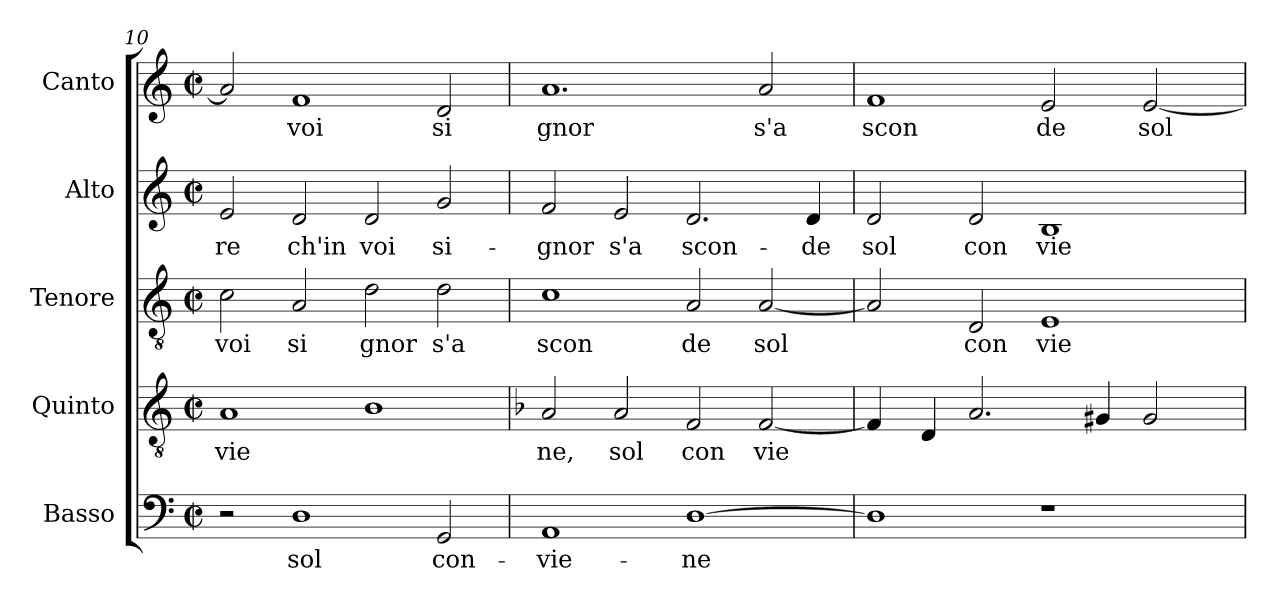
**kern	**text	**kern	**text	**kern	**text	**kern	**text	**kern	**text
*part5	*part5	*part4	*part4	*part3	*part3	*part2	*part2	*part1	*part1
*staff5	*staff5	*staff4	*staff4	*staff3	*staff3	*staff2	*staff2	*staff1	*staff1
*I"Basso	*	*I"Quinto	*	*I"Tenore	*	*I"Alto	*	*I"Canto	*
*clefF4	*	*clefGv2	*	*clefGv2	*	*clefG2	*	*clefG2	*
*M2/2	*	*M2/2	*	*M2/2	*	*M2/2	*	*M2/2	*
*met(c|)	*	*met(c|)	*	*met(c|)	*	*met(c|)	*	*met(c|)	*
=10	=10	=10	=10	=10	=10	=10	=10	=10	=10
!	!	!	!LO:LY:b:cj	!	!LO:LY:b:cj	!	!LO:LY:b:cj	!	!
2r	.	1A	vie	2c\	voi	2e/	-re	2a/]	.
!	!LO:LY:b:cj	!	!	!	!LO:LY:b:cj	!	!LO:LY:b:cj	!	!LO:LY:b:cj
1D	sol	.	.	2A/	si	2d/	ch'in	1f	voi
!	!	!	!	!	!LO:LY:b:cj	!	!LO:LY:b:cj	!	!
.	.	1B	.	2d\	gnor	2d/	voi	.	.
!	!LO:LY:b:cj	!	!	!	!LO:LY:b:cj	!	!LO:LY:b:cj	!	!LO:LY:b:cj
2GG/	con-	.	.	2d\	s'a	2g/	si-	2d/	si
=11	=11	=11	=11	=11	=11	=11	=11	=11	=11
*	*	*k[b-]	*	*	*	*	*	*	*
*	*	*F:	*	*	*	*	*	*	*
!	!LO:LY:b:cj	!	!LO:LY:b:cj	!	!LO:LY:b:cj	!	!LO:LY:b:cj	!	!LO:LY:b:cj
1AA	-vie-	2A/	ne,	1c	scon	2f/	-gnor	1.a	gnor
!	!	!	!LO:LY:b:cj	!	!	!	!LO:LY:b:cj	!	!
.	.	2A/	sol	.	.	2e/	s'a	.	.
!	!LO:LY:b:cj	!	!LO:LY:b:cj	!	!LO:LY:b:cj	!	!LO:LY:b:cj	!	!
[<1D	-ne	2F/	con	2A/	de	2.d/	scon-	.	.
!	!	!	!LO:LY:b	!	!LO:LY:b	!	!	!	!LO:LY:b:cj
.	.	[>2F/	vie	[>2A/	sol	.	.	2a/	s'a
!	!	!	!	!	!	!	!LO:LY:b:cj	!	!
.	.	.	.	.	.	4d/	-de	.	.
!!LO:LB:g=z
=12	=12	=12	=12	=12	=12	=12	=12	=12	=12
*	*	*k[]	*	*	*	*	*	*	*
*	*	*C:	*	*	*	*	*	*	*
!	!	!	!	!	!	!	!LO:LY:b:cj	!	!LO:LY:b:cj
*^	*	*	*	*	*	*	*	*	*
1D]	64ryy	.	4F/]	.	2A/]	.	2d/	sol	1f	scon
.	1ryy	.	.	.	.	.	.	.	.	.
.	.	.	4D/	.	.	.	.	.	.	.
!	!	!	!	!	!	!LO:LY:b:cj	!	!LO:LY:b:cj	!	!
.	.	.	2.A/	.	2D/	con	2d/	con	.	.
!	!	!	!	!	!	!LO:LY:b:cj	!	!LO:LY:b:cj	!	!LO:LY:b:cj
1r	.	.	.	.	1E	vie	1B	vie	2e/	de
.	2ryy	.	.	.	.	.	.	.	.	.
.	.	.	4G#/	.	.	.	.	.	.	.
!	!	!	!	!	!	!	!	!	!	!LO:LY:b
.	.	.	2G#/	.	.	.	.	.	[<2e/	sol
.	4ryy	.	.	.	.	.	.	.	.	.
.	8...ryy	.	.	.	.	.	.	.	.	.
*v	*v	*	*	*	*	*	*	*	*	*
=	=	=	=	=	=	=	=	=	=
*-	*-	*-	*-	*-	*-	*-	*-	*-	*-
